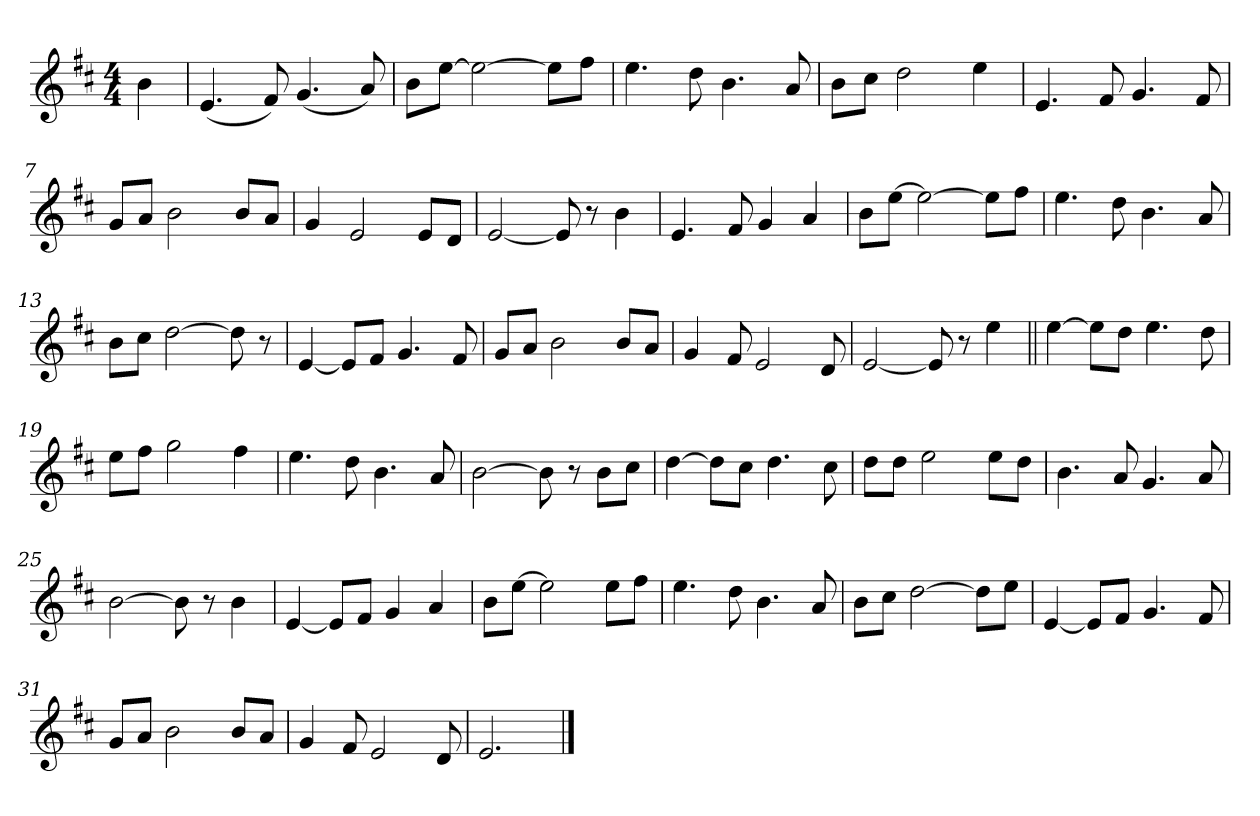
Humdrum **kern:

**kern
*part1
*staff1
*clefG2
*k[f#c#]
*M4/4
*MM100
=1
4b\
=2
(<4.e/
8f#/)
(<4.g/
8a/)
=3
8b\L
[8ee\J
2ee\_
8ee\L]
8ff#\J
=4
4.ee\
8dd\
4.b\
8a/
=5
8b\L
8cc#\J
2dd\
4ee\
=6
4.e/
8f#/
4.g/
8f#/
=7
8g/L
8a/J
2b\
8b/L
8a/J
=8
4g/
2e/
8e/L
8d/J
=9
[2e/
8e/]
8r
4b\
!!LO:LB:g=z
=10
4.e/
8f#/
4g/
4a/
=11
8b\L
[8ee\J
2ee\_
8ee\L]
8ff#\J
=12
4.ee\
8dd\
4.b\
8a/
=13
8b\L
8cc#\J
[2dd\
8dd\]
8r
=14
[4e/
8e/L]
8f#/J
4.g/
8f#/
=15
8g/L
8a/J
2b\
8b/L
8a/J
=16
4g/
8f#/
2e/
8d/
=17
[2e/
8e/]
8r
4ee\
!!LO:LB:g=z
=18||
[4ee\
8ee\L]
8dd\J
4.ee\
8dd\
=19
8ee\L
8ff#\J
2gg\
4ff#\
=20
4.ee\
8dd\
4.b\
8a/
=21
[2b\
8b\]
8r
8b\L
8cc#\J
=22
[4dd\
8dd\L]
8cc#\J
4.dd\
8cc#\
=23
8dd\L
8dd\J
2ee\
8ee\L
8dd\J
=24
4.b\
8a/
4.g/
8a/
=25
[2b\
8b\]
8r
4b\
!!LO:LB:g=z
=26
[4e/
8e/L]
8f#/J
4g/
4a/
=27
8b\L
[8ee\J
2ee\]
8ee\L
8ff#\J
=28
4.ee\
8dd\
4.b\
8a/
=29
8b\L
8cc#\J
[2dd\
8dd\L]
8ee\J
=30
[4e/
8e/L]
8f#/J
4.g/
8f#/
=31
8g/L
8a/J
2b\
8b/L
8a/J
=32
4g/
8f#/
2e/
8d/
=33
2.e/
==
*-
